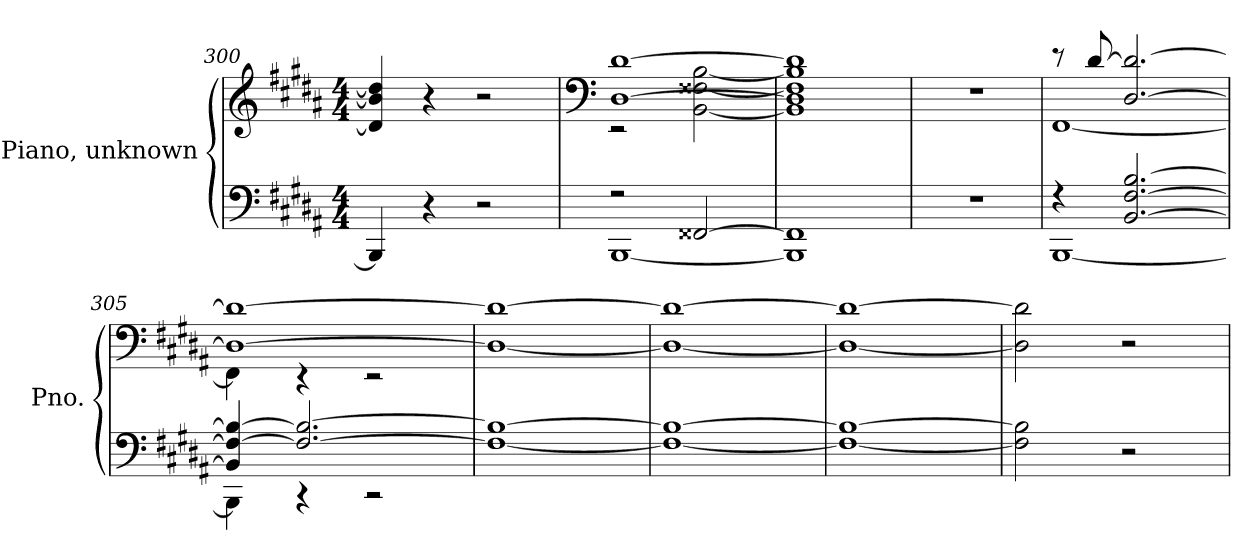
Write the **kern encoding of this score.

**kern	**kern
*part1	*part1
*staff2	*staff1
*I"Piano, unknown	*
*I'Pno.	*
*clefF4	*clefG2
*k[f#c#g#d#a#]	*k[f#c#g#d#a#]
*M4/4	*M4/4
=300	=300
4BBB/]	4d#/] 4b/] 4dd#/]
4r	4r
2r	2r
=301	=301
*	*clefF4
*^	*^
2r	[1BBB	[1D# [1d#	2r
[2FF##X/	.	.	[2BB\ [2F##X\ [2B\
=302	=302	=302	=302
1FF##]	1BBB]	1D#] 1d#]	1BB] 1F##] 1B]
*v	*v	*	*
*	*v	*v
=303	=303
1r	1r
=304	=304
*^	*^
4r	[1BBB	8r	[1FF#
.	.	[8d#/	.
[2.BB/ [2.F#/ [2.B/	.	[2.D#/ 2.d#/_	.
=305	=305	=305	=305
4BB/] 4F#/_ 4B/_	4BBB\]	1D#_ 1d#_	4FF#\]
2.F#/_ 2.B/_	4r	.	4r
.	2r	.	2r
*v	*v	*	*
*	*v	*v
=306	=306
1F#_ 1B_	1D#_ 1d#_
=307	=307
1F#_ 1B_	1D#_ 1d#_
=308	=308
1F#_ 1B_	1D#_ 1d#_
!!LO:LB:g=z
=309	=309
2F#\] 2B\]	2D#\] 2d#\]
2r	2r
=	=
*-	*-
